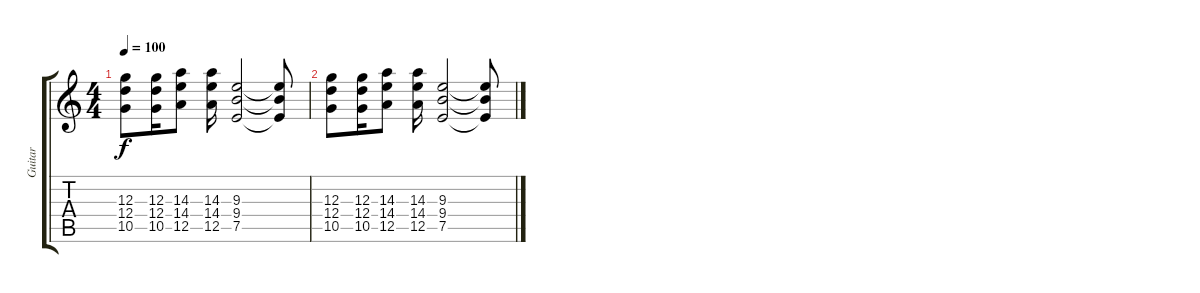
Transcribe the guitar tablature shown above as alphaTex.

\track ("Guitar" "Guitar") {instrument distortionguitar}
\staff {score tabs}
\tuning (E4 B3 G3 D3 A2 E2) {hide}
\ts (4 4)
\tempo 100
\clef g2
\ks c
(12.3 12.4 10.5).8{dy f} (12.3 12.4 10.5).16 (14.3 14.4 12.5).8 (14.3 14.4 12.5).16 (9.3 9.4 7.5).2 (9.3{t} 9.4{t} 7.5{t}).8 |
(12.3 12.4 10.5).8 (12.3 12.4 10.5).16 (14.3 14.4 12.5).8 (14.3 14.4 12.5).16 (9.3 9.4 7.5).2 (9.3{t} 9.4{t} 7.5{t}).8
